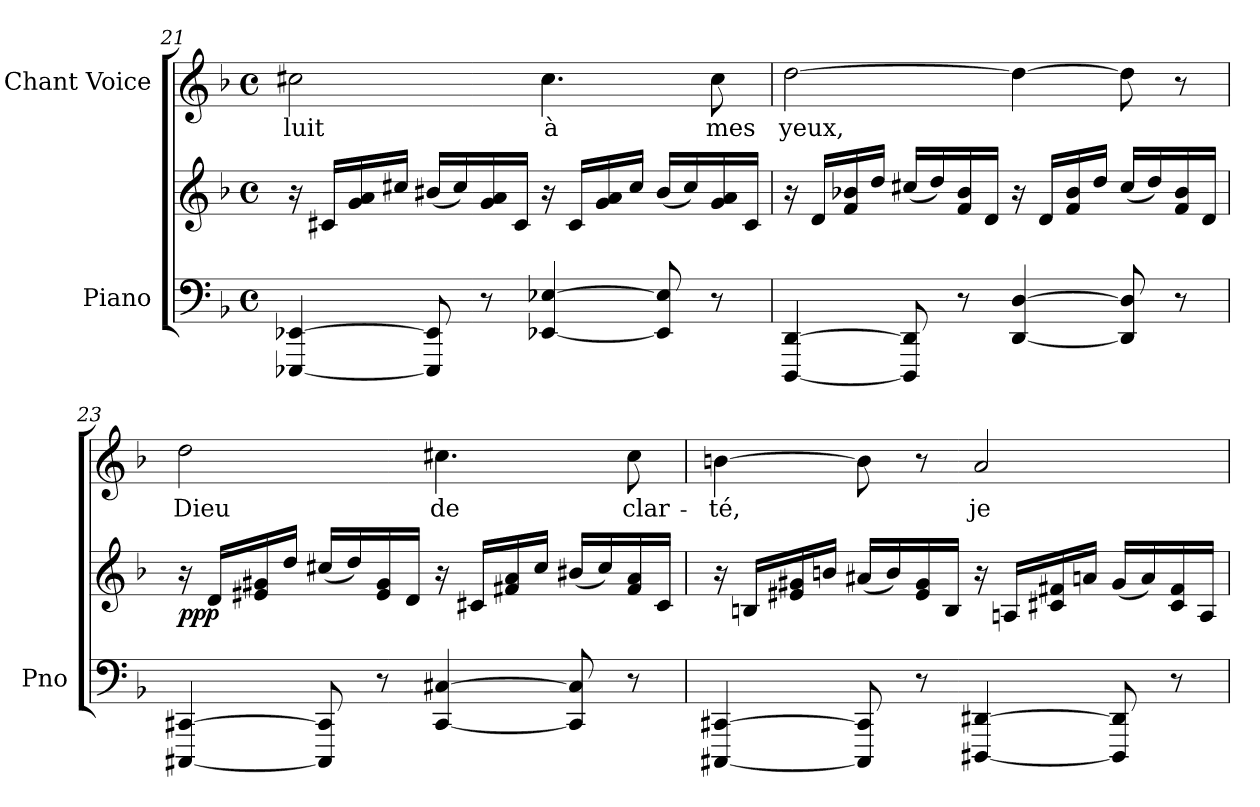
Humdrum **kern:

**kern	**kern	**dynam	**kern	**text
*part2	*part2	*part2	*part1	*part1
*staff3	*staff2	*staff2/3	*staff1	*staff1
*I"Piano	*	*	*I"Chant Voice	*
*I'Pno	*	*	*	*
!!LO:LB:g=z
*clefF4	*clefG2	*	*clefG2	*
*k[b-]	*k[b-]	*	*k[b-]	*
*M4/4	*M4/4	*	*M4/4	*
*met(c)	*met(c)	*	*met(c)	*
=21	=21	=21	=21	=21
!	!	!	!	!LO:LY:b
[4EEE-X/ [4EE-X/	16r	.	2cc#X\	luit
.	16c#X/LL	.	.	.
.	16g/ 16a/	.	.	.
.	16cc#X/JJ	.	.	.
8EEE-/] 8EE-/]	(<16b#X/LL	.	.	.
.	16cc#/)	.	.	.
8r	16g/ 16a/	.	.	.
.	16c#/JJ	.	.	.
!	!	!	!	!LO:LY:b
[4EE-X/ [4E-X/	16r	.	4.cc#\	à
.	16c#/LL	.	.	.
.	16g/ 16a/	.	.	.
.	16cc#/JJ	.	.	.
8EE-/] 8E-/]	(<16b#/LL	.	.	.
.	16cc#/)	.	.	.
!	!	!	!	!LO:LY:b
8r	16g/ 16a/	.	8cc#\	mes
.	16c#/JJ	.	.	.
=22	=22	=22	=22	=22
!	!	!	!	!LO:LY:b
[4DDD/ [4DD/	16r	.	[2dd\	yeux,
.	16d/LL	.	.	.
.	16f/ 16b-X/	.	.	.
.	16dd/JJ	.	.	.
8DDD/] 8DD/]	(<16cc#X/LL	.	.	.
.	16dd/)	.	.	.
8r	16f/ 16b-/	.	.	.
.	16d/JJ	.	.	.
[4DD/ [4D/	16r	.	4dd\_	.
.	16d/LL	.	.	.
.	16f/ 16b-/	.	.	.
.	16dd/JJ	.	.	.
8DD/] 8D/]	(<16cc#/LL	.	8dd\]	.
.	16dd/)	.	.	.
8r	16f/ 16b-/	.	8r	.
.	16d/JJ	.	.	.
!!LO:LB:g=z
=23	=23	=23	=23	=23
!	!	!LO:DY:b	!	!LO:LY:b
[4CCC#X/ [4CC#X/	16r	ppp	2dd\	Dieu
.	16d/LL	.	.	.
.	16e#X/ 16g#X/	.	.	.
.	16dd/JJ	.	.	.
8CCC#/] 8CC#/]	(<16cc#X/LL	.	.	.
.	16dd/)	.	.	.
8r	16e#/ 16g#/	.	.	.
.	16d/JJ	.	.	.
!	!	!	!	!LO:LY:b
[4CC#/ [4C#X/	16r	.	4.cc#X\	de
.	16c#X/LL	.	.	.
.	16f#X/ 16a/	.	.	.
.	16cc#/JJ	.	.	.
8CC#/] 8C#/]	(<16b#X/LL	.	.	.
.	16cc#/)	.	.	.
!	!	!	!	!LO:LY:b
8r	16f#/ 16a/	.	8cc#\	clar-
.	16c#/JJ	.	.	.
=24	=24	=24	=24	=24
!	!	!	!	!LO:LY:b
[4CCC#X/ [4CC#X/	16r	.	[4bn\	-té,
.	16Bn/LL	.	.	.
.	16e#X/ 16g#X/	.	.	.
.	16bn/JJ	.	.	.
8CCC#/] 8CC#/]	(<16a#X/LL	.	8b\]	.
.	16b/)	.	.	.
8r	16e#/ 16g#/	.	8r	.
.	16B/JJ	.	.	.
!	!	!	!	!LO:LY:b
[4DDD#X/ [4DD#X/	16r	.	2a/	je
.	16An/LL	.	.	.
.	16c#X/ 16f#X/	.	.	.
.	16an/JJ	.	.	.
8DDD#/] 8DD#/]	(<16g#/LL	.	.	.
.	16a/)	.	.	.
8r	16c#/ 16f#/	.	.	.
.	16A/JJ	.	.	.
=	=	=	=	=
*-	*-	*-	*-	*-
